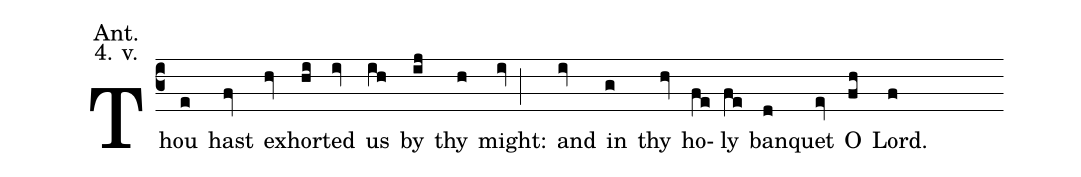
annotation: Ant.;
annotation: 4. v.;
%%
(c3) Thou(e) hast(fv) ex(hv)hor(hi)ted(iv) us(ih) by(ij) thy(h) might:(iv;) and(iv) in(g) thy(hv) ho(fe)ly(fe) ban(d)quet(ev) O(fh) Lord.(f)
